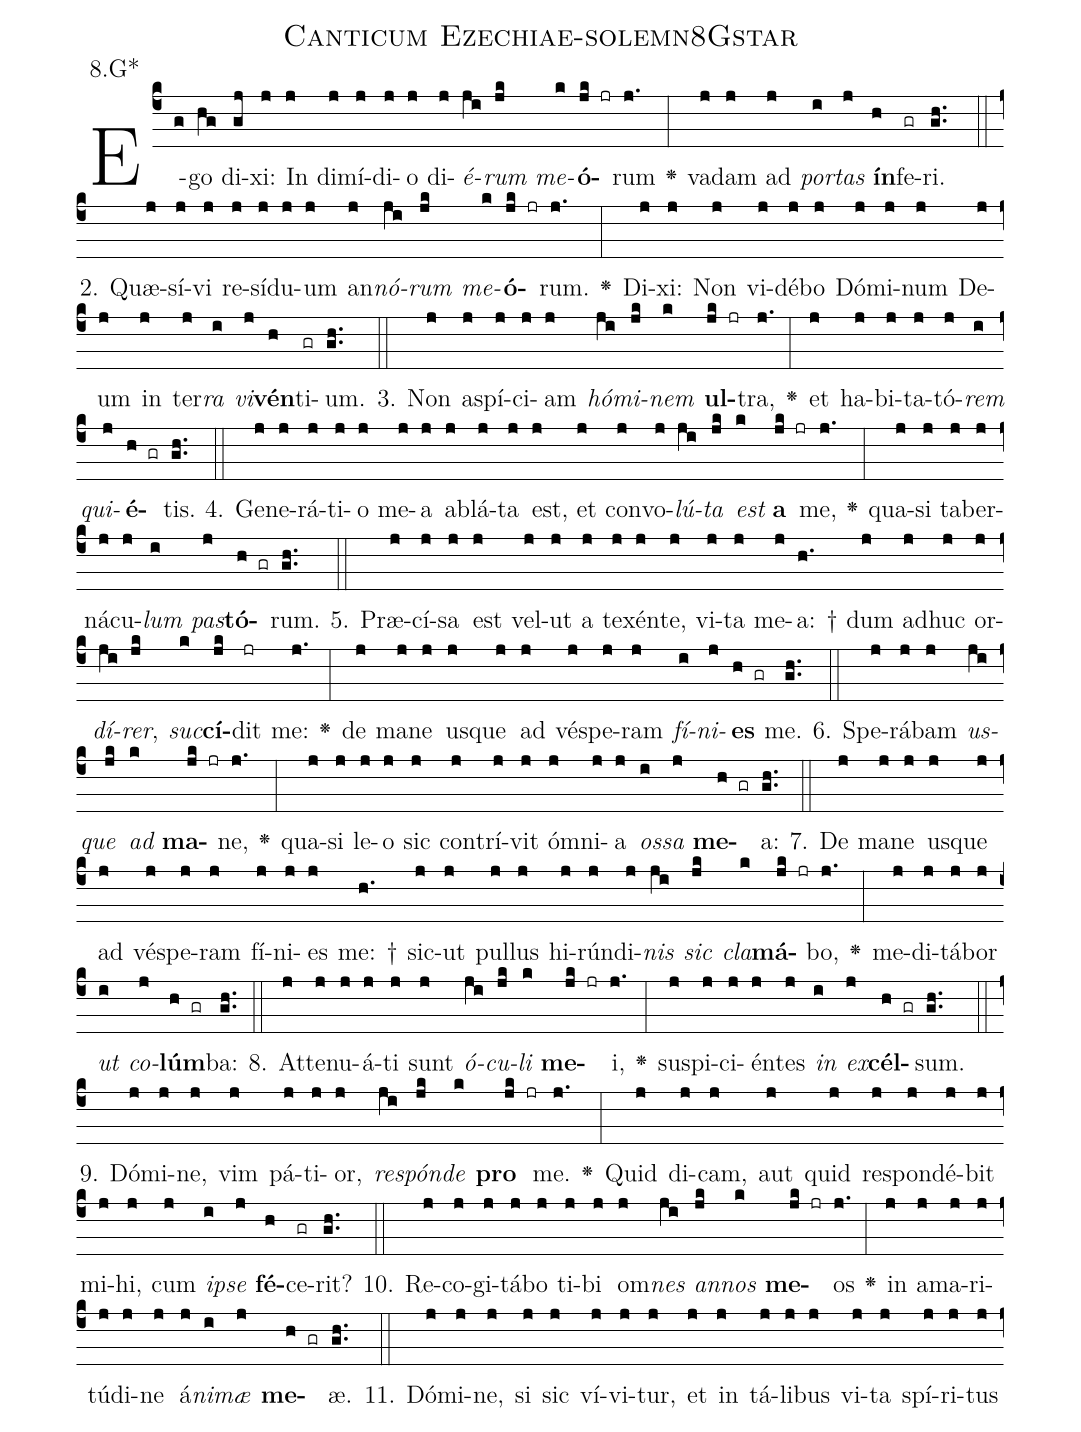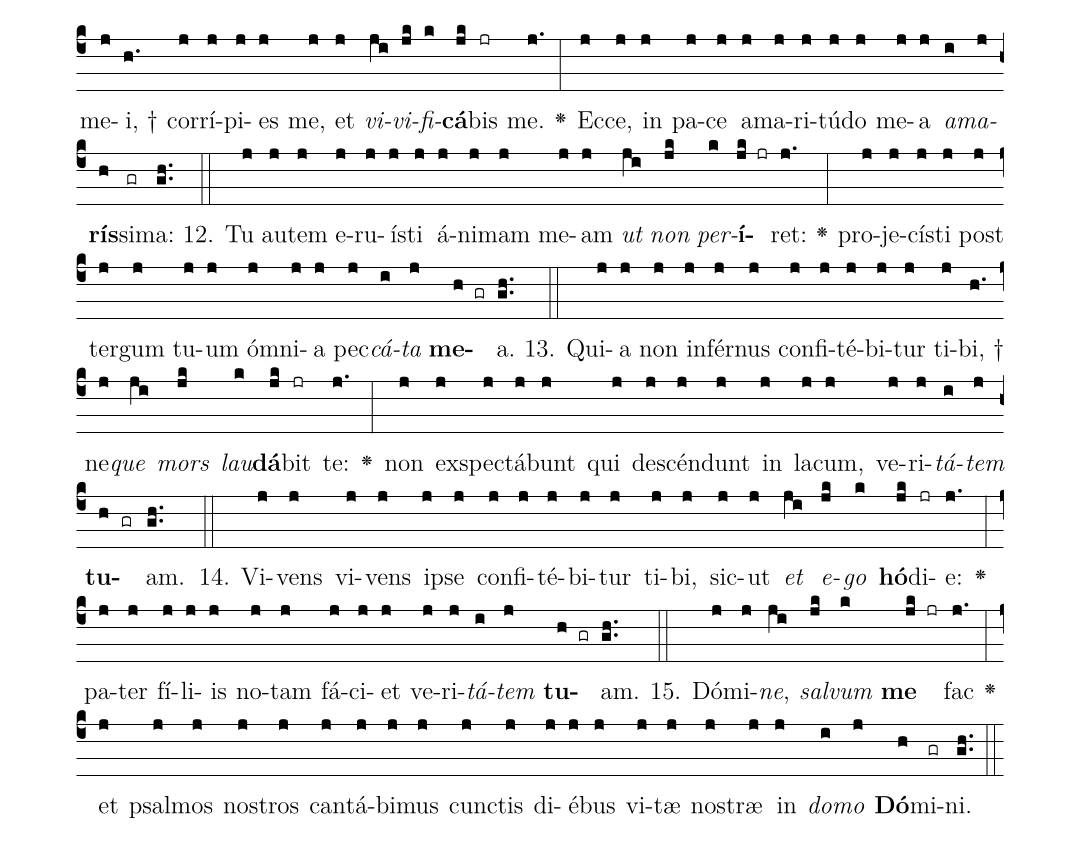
name: Canticum Ezechiae-solemn8Gstar;
annotation: 8.G*;
%%
(c4)E(g)go(hg) di(gj)xi:(j) In(j) di(j)mí(j)di(j)o(j) di(j)<i>é</i>(ji)<i>rum</i>(jk) <i>me</i>(k)<b>ó</b>(jk jr)rum(j.) <v>\greheightstar</v>(:) va(j)dam(j) ad(j) <i>por</i>(i)<i>tas</i>(j) <b>ín</b>(h)fe(gr)ri.(gh..) (::)
2. Quæ(j)sí(j)vi(j) re(j)sí(j)du(j)um(j) an(j)<i>nó</i>(ji)<i>rum</i>(jk) <i>me</i>(k)<b>ó</b>(jk jr)rum.(j.) <v>\greheightstar</v>(:) Di(j)xi:(j) Non(j) vi(j)dé(j)bo(j) Dó(j)mi(j)num(j) De(j)um(j) in(j) ter(j)<i>ra</i>(i) <i>vi</i>(j)<b>vén</b>(h)ti(gr)um.(gh..) (::)
3. Non(j) a(j)spí(j)ci(j)am(j) <i>hó</i>(ji)<i>mi</i>(jk)<i>nem</i>(k) <b>ul</b>(jk jr)tra,(j.) <v>\greheightstar</v>(:) et(j) ha(j)bi(j)ta(j)tó(j)<i>rem</i>(i) <i>qui</i>(j)<b>é</b>(h gr)tis.(gh..) (::)
4. Ge(j)ne(j)rá(j)ti(j)o(j) me(j)a(j) ab(j)lá(j)ta(j) est,(j) et(j) con(j)vo(j)<i>lú</i>(ji)<i>ta</i>(jk) <i>est</i>(k) <b>a</b>(jk jr) me,(j.) <v>\greheightstar</v>(:) qua(j)si(j) ta(j)ber(j)ná(j)cu(j)<i>lum</i>(i) <i>pas</i>(j)<b>tó</b>(h gr)rum.(gh..) (::)
5. Præ(j)cí(j)sa(j) est(j) vel(j)ut(j) a(j) te(j)xén(j)te,(j) vi(j)ta(j) me(j)a: †(h.) dum(j) ad(j)huc(j) or(j)<i>dí</i>(ji)<i>rer</i>,(jk) <i>suc</i>(k)<b>cí</b>(jk)dit(jr) me:(j.) <v>\greheightstar</v>(:) de(j) ma(j)ne(j) us(j)que(j) ad(j) vés(j)pe(j)ram(j) <i>fí</i>(i)<i>ni</i>(j)<b>es</b>(h gr) me.(gh..) (::)
6. Spe(j)rá(j)bam(j) <i>us</i>(ji)<i>que</i>(jk) <i>ad</i>(k) <b>ma</b>(jk jr)ne,(j.) <v>\greheightstar</v>(:) qua(j)si(j) le(j)o(j) sic(j) con(j)trí(j)vit(j) óm(j)ni(j)a(j) <i>os</i>(i)<i>sa</i>(j) <b>me</b>(h gr)a:(gh..) (::)
7. De(j) ma(j)ne(j) us(j)que(j) ad(j) vés(j)pe(j)ram(j) fí(j)ni(j)es(j) me: †(h.) sic(j)ut(j) pul(j)lus(j) hi(j)rún(j)di(j)<i>nis</i>(ji) <i>sic</i>(jk) <i>cla</i>(k)<b>má</b>(jk jr)bo,(j.) <v>\greheightstar</v>(:) me(j)di(j)tá(j)bor(j) <i>ut</i>(i) <i>co</i>(j)<b>lúm</b>(h gr)ba:(gh..) (::)
8. At(j)te(j)nu(j)á(j)ti(j) sunt(j) <i>ó</i>(ji)<i>cu</i>(jk)<i>li</i>(k) <b>me</b>(jk jr)i,(j.) <v>\greheightstar</v>(:) su(j)spi(j)ci(j)én(j)tes(j) <i>in</i>(i) <i>ex</i>(j)<b>cél</b>(h gr)sum.(gh..) (::)
9. Dó(j)mi(j)ne,(j) vim(j) pá(j)ti(j)or,(j) <i>re</i>(ji)<i>spón</i>(jk)<i>de</i>(k) <b>pro</b>(jk jr) me.(j.) <v>\greheightstar</v>(:) Quid(j) di(j)cam,(j) aut(j) quid(j) re(j)spon(j)dé(j)bit(j) mi(j)hi,(j) cum(j) <i>ip</i>(i)<i>se</i>(j) <b>fé</b>(h)ce(gr)rit?(gh..) (::)
10. Re(j)co(j)gi(j)tá(j)bo(j) ti(j)bi(j) om(j)<i>nes</i>(ji) <i>an</i>(jk)<i>nos</i>(k) <b>me</b>(jk jr)os(j.) <v>\greheightstar</v>(:) in(j) a(j)ma(j)ri(j)tú(j)di(j)ne(j) á(j)<i>ni</i>(i)<i>mæ</i>(j) <b>me</b>(h gr)æ.(gh..) (::)
11. Dó(j)mi(j)ne,(j) si(j) sic(j) ví(j)vi(j)tur,(j) et(j) in(j) tá(j)li(j)bus(j) vi(j)ta(j) spí(j)ri(j)tus(j) me(j)i, †(h.) cor(j)rí(j)pi(j)es(j) me,(j) et(j) <i>vi</i>(ji)<i>vi</i>(jk)<i>fi</i>(k)<b>cá</b>(jk)bis(jr) me.(j.) <v>\greheightstar</v>(:) Ec(j)ce,(j) in(j) pa(j)ce(j) a(j)ma(j)ri(j)tú(j)do(j) me(j)a(j) <i>a</i>(i)<i>ma</i>(j)<b>rís</b>(h)si(gr)ma:(gh..) (::)
12. Tu(j) au(j)tem(j) e(j)ru(j)ís(j)ti(j) á(j)ni(j)mam(j) me(j)am(j) <i>ut</i>(ji) <i>non</i>(jk) <i>per</i>(k)<b>í</b>(jk jr)ret:(j.) <v>\greheightstar</v>(:) pro(j)je(j)cís(j)ti(j) post(j) ter(j)gum(j) tu(j)um(j) óm(j)ni(j)a(j) pec(j)<i>cá</i>(i)<i>ta</i>(j) <b>me</b>(h gr)a.(gh..) (::)
13. Qui(j)a(j) non(j) in(j)fér(j)nus(j) con(j)fi(j)té(j)bi(j)tur(j) ti(j)bi, †(h.) ne(j)<i>que</i>(ji) <i>mors</i>(jk) <i>lau</i>(k)<b>dá</b>(jk)bit(jr) te:(j.) <v>\greheightstar</v>(:) non(j) ex(j)spec(j)tá(j)bunt(j) qui(j) de(j)scén(j)dunt(j) in(j) la(j)cum,(j) ve(j)ri(j)<i>tá</i>(i)<i>tem</i>(j) <b>tu</b>(h gr)am.(gh..) (::)
14. Vi(j)vens(j) vi(j)vens(j) ip(j)se(j) con(j)fi(j)té(j)bi(j)tur(j) ti(j)bi,(j) sic(j)ut(j) <i>et</i>(ji) <i>e</i>(jk)<i>go</i>(k) <b>hó</b>(jk)di(jr)e:(j.) <v>\greheightstar</v>(:) pa(j)ter(j) fí(j)li(j)is(j) no(j)tam(j) fá(j)ci(j)et(j) ve(j)ri(j)<i>tá</i>(i)<i>tem</i>(j) <b>tu</b>(h gr)am.(gh..) (::)
15. Dó(j)mi(j)<i>ne</i>,(ji) <i>sal</i>(jk)<i>vum</i>(k) <b>me</b>(jk jr) fac(j.) <v>\greheightstar</v>(:) et(j) psal(j)mos(j) nos(j)tros(j) can(j)tá(j)bi(j)mus(j) cunc(j)tis(j) di(j)é(j)bus(j) vi(j)tæ(j) nos(j)træ(j) in(j) <i>do</i>(i)<i>mo</i>(j) <b>Dó</b>(h)mi(gr)ni.(gh..) (::)
